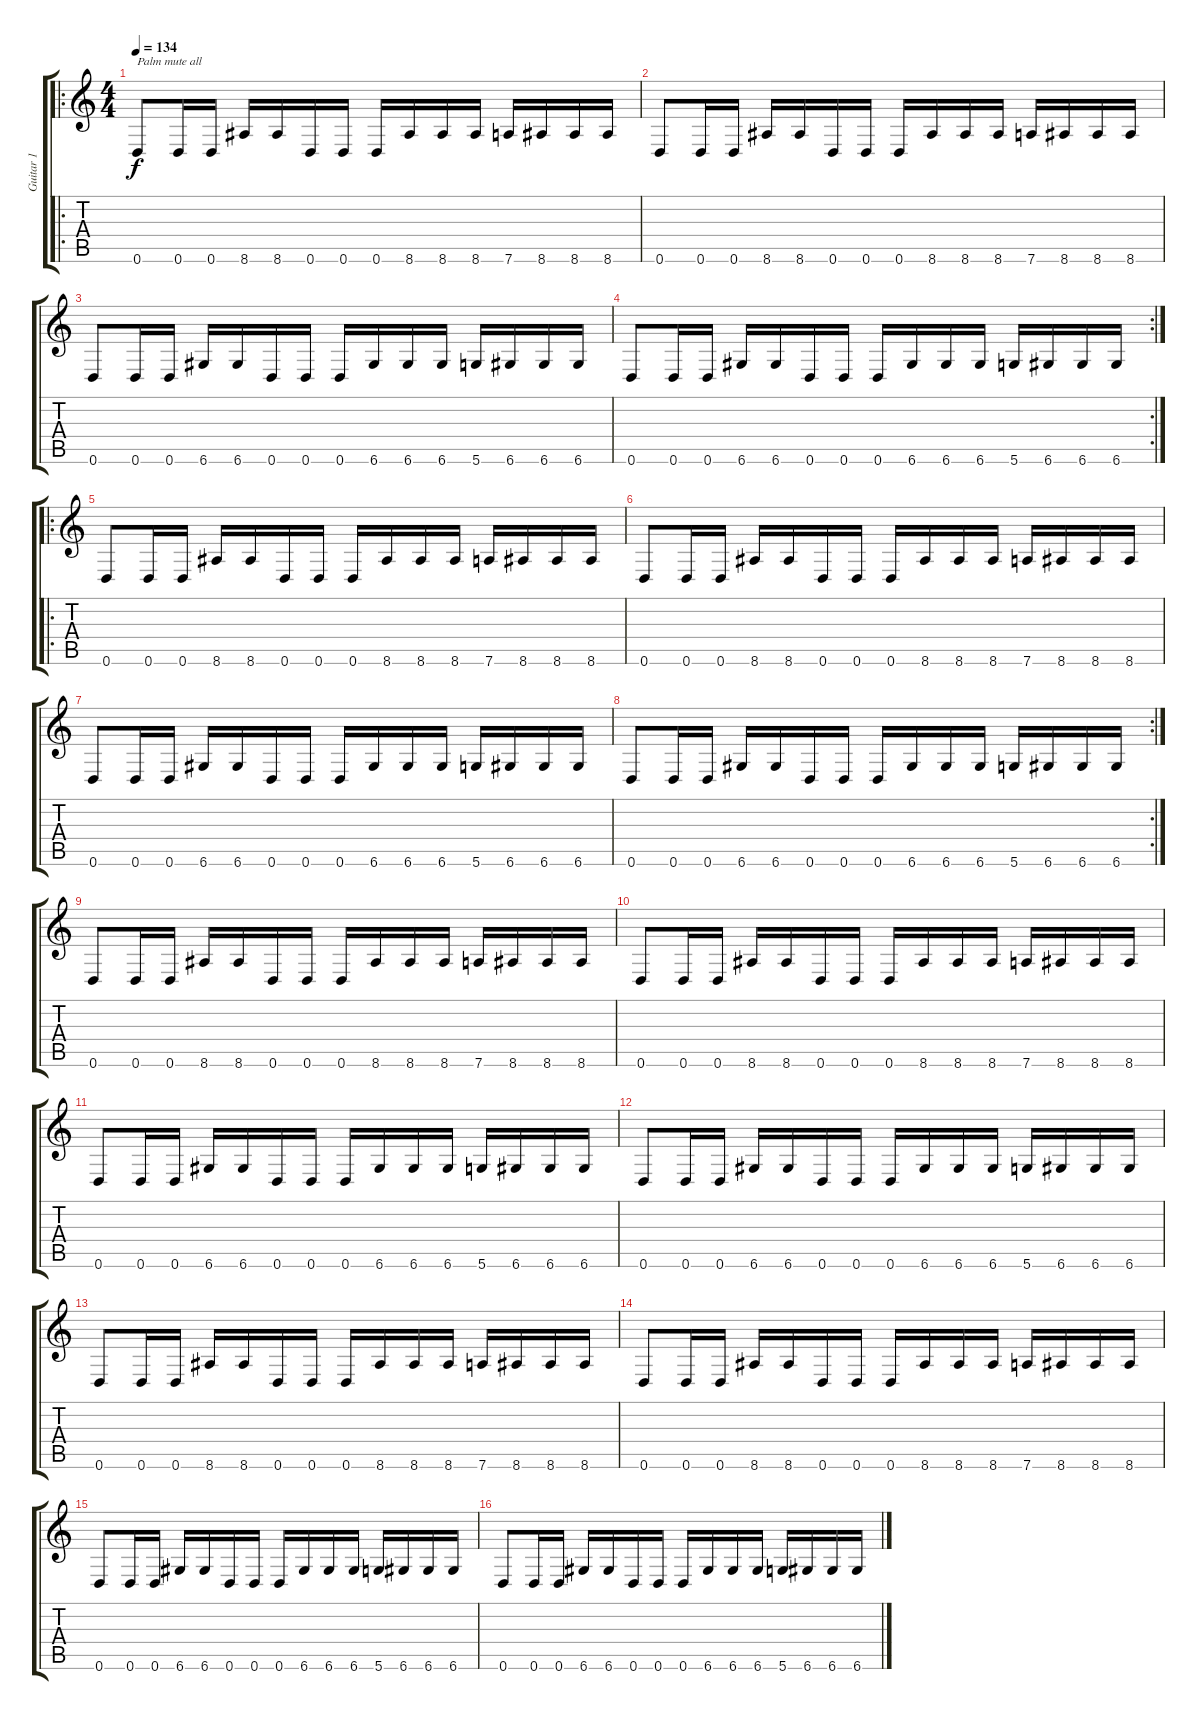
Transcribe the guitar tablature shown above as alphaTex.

\track ("Guitar 1" "Guitar 1") {instrument distortionguitar}
\staff {score tabs}
\tuning (E4 B3 G3 D3 A2 D2) {hide}
\ro
\ts (4 4)
\tempo 134
\clef g2
\ks c
0.6.8{txt "Palm mute all" dy f} 0.6.16 0.6.16 8.6.16 8.6.16 0.6.16 0.6.16 0.6.16 8.6.16 8.6.16 8.6.16 7.6.16 8.6.16 8.6.16 8.6.16 |
0.6.8 0.6.16 0.6.16 8.6.16 8.6.16 0.6.16 0.6.16 0.6.16 8.6.16 8.6.16 8.6.16 7.6.16 8.6.16 8.6.16 8.6.16 |
0.6.8 0.6.16 0.6.16 6.6.16 6.6.16 0.6.16 0.6.16 0.6.16 6.6.16 6.6.16 6.6.16 5.6.16 6.6.16 6.6.16 6.6.16 |
\rc 2
0.6.8 0.6.16 0.6.16 6.6.16 6.6.16 0.6.16 0.6.16 0.6.16 6.6.16 6.6.16 6.6.16 5.6.16 6.6.16 6.6.16 6.6.16 |
\ro
0.6.8 0.6.16 0.6.16 8.6.16 8.6.16 0.6.16 0.6.16 0.6.16 8.6.16 8.6.16 8.6.16 7.6.16 8.6.16 8.6.16 8.6.16 |
0.6.8 0.6.16 0.6.16 8.6.16 8.6.16 0.6.16 0.6.16 0.6.16 8.6.16 8.6.16 8.6.16 7.6.16 8.6.16 8.6.16 8.6.16 |
0.6.8 0.6.16 0.6.16 6.6.16 6.6.16 0.6.16 0.6.16 0.6.16 6.6.16 6.6.16 6.6.16 5.6.16 6.6.16 6.6.16 6.6.16 |
\rc 2
0.6.8 0.6.16 0.6.16 6.6.16 6.6.16 0.6.16 0.6.16 0.6.16 6.6.16 6.6.16 6.6.16 5.6.16 6.6.16 6.6.16 6.6.16 |
0.6.8 0.6.16 0.6.16 8.6.16 8.6.16 0.6.16 0.6.16 0.6.16 8.6.16 8.6.16 8.6.16 7.6.16 8.6.16 8.6.16 8.6.16 |
0.6.8 0.6.16 0.6.16 8.6.16 8.6.16 0.6.16 0.6.16 0.6.16 8.6.16 8.6.16 8.6.16 7.6.16 8.6.16 8.6.16 8.6.16 |
0.6.8 0.6.16 0.6.16 6.6.16 6.6.16 0.6.16 0.6.16 0.6.16 6.6.16 6.6.16 6.6.16 5.6.16 6.6.16 6.6.16 6.6.16 |
0.6.8 0.6.16 0.6.16 6.6.16 6.6.16 0.6.16 0.6.16 0.6.16 6.6.16 6.6.16 6.6.16 5.6.16 6.6.16 6.6.16 6.6.16 |
0.6.8 0.6.16 0.6.16 8.6.16 8.6.16 0.6.16 0.6.16 0.6.16 8.6.16 8.6.16 8.6.16 7.6.16 8.6.16 8.6.16 8.6.16 |
0.6.8 0.6.16 0.6.16 8.6.16 8.6.16 0.6.16 0.6.16 0.6.16 8.6.16 8.6.16 8.6.16 7.6.16 8.6.16 8.6.16 8.6.16 |
0.6.8 0.6.16 0.6.16 6.6.16 6.6.16 0.6.16 0.6.16 0.6.16 6.6.16 6.6.16 6.6.16 5.6.16 6.6.16 6.6.16 6.6.16 |
0.6.8 0.6.16 0.6.16 6.6.16 6.6.16 0.6.16 0.6.16 0.6.16 6.6.16 6.6.16 6.6.16 5.6.16 6.6.16 6.6.16 6.6.16
